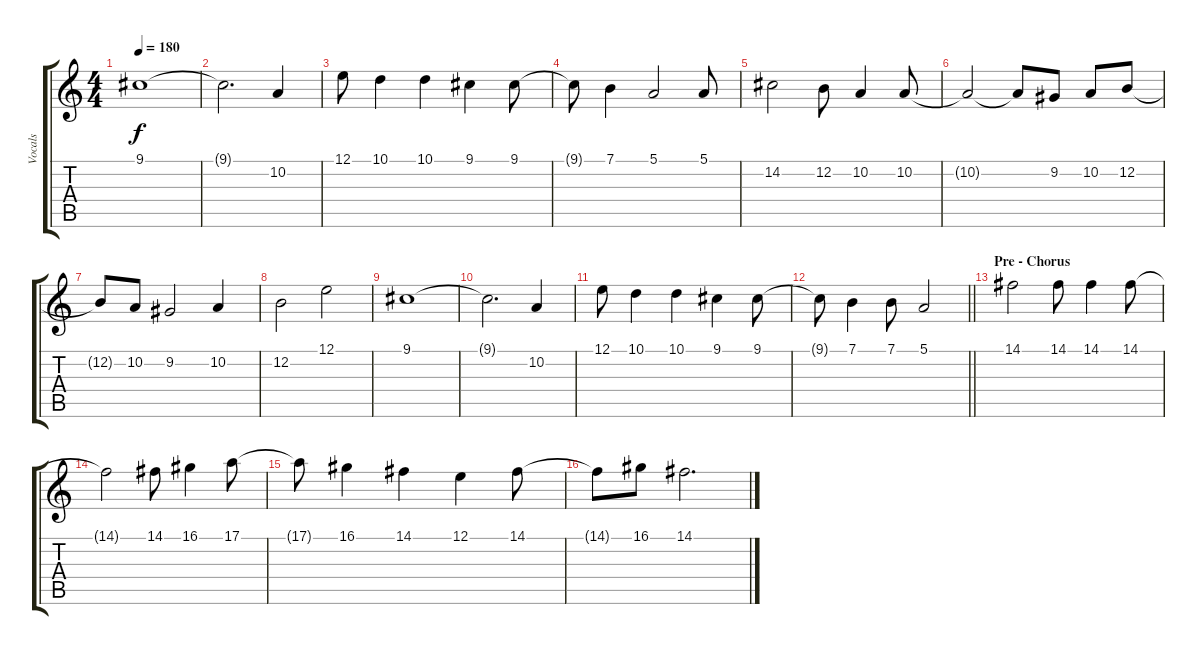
\track ("Vocals" "Vocals") {instrument lead2sawtooth}
\staff {score tabs}
\tuning (E4 B3 G3 D3 A2 E2) {hide}
\ts (4 4)
\tempo 180
\clef g2
\ks c
9.1.1{dy f} |
9.1{t}.2{d} 10.2.4 |
12.1.8 10.1.4 10.1.4 9.1.4 9.1.8 |
9.1{t}.8 7.1.4 5.1.2 5.1.8 |
14.2.2 12.2.8 10.2.4 10.2.8 |
10.2{t}.2 10.2{t}.8 9.2.8 10.2.8 12.2.8 |
12.2{t}.8 10.2.8 9.2.2 10.2.4 |
12.2.2 12.1.2 |
9.1.1 |
9.1{t}.2{d} 10.2.4 |
12.1.8 10.1.4 10.1.4 9.1.4 9.1.8 |
\barLineRight lightlight
9.1{t}.8 7.1.4 7.1.8 5.1.2 |
\section ("" "Pre - Chorus")
14.1.2 14.1.8 14.1.4 14.1.8 |
14.1{t}.2 14.1.8 16.1.4 17.1.8 |
17.1{t}.8 16.1.4 14.1.4 12.1.4 14.1.8 |
14.1{t}.8 16.1.8 14.1.2{d}
